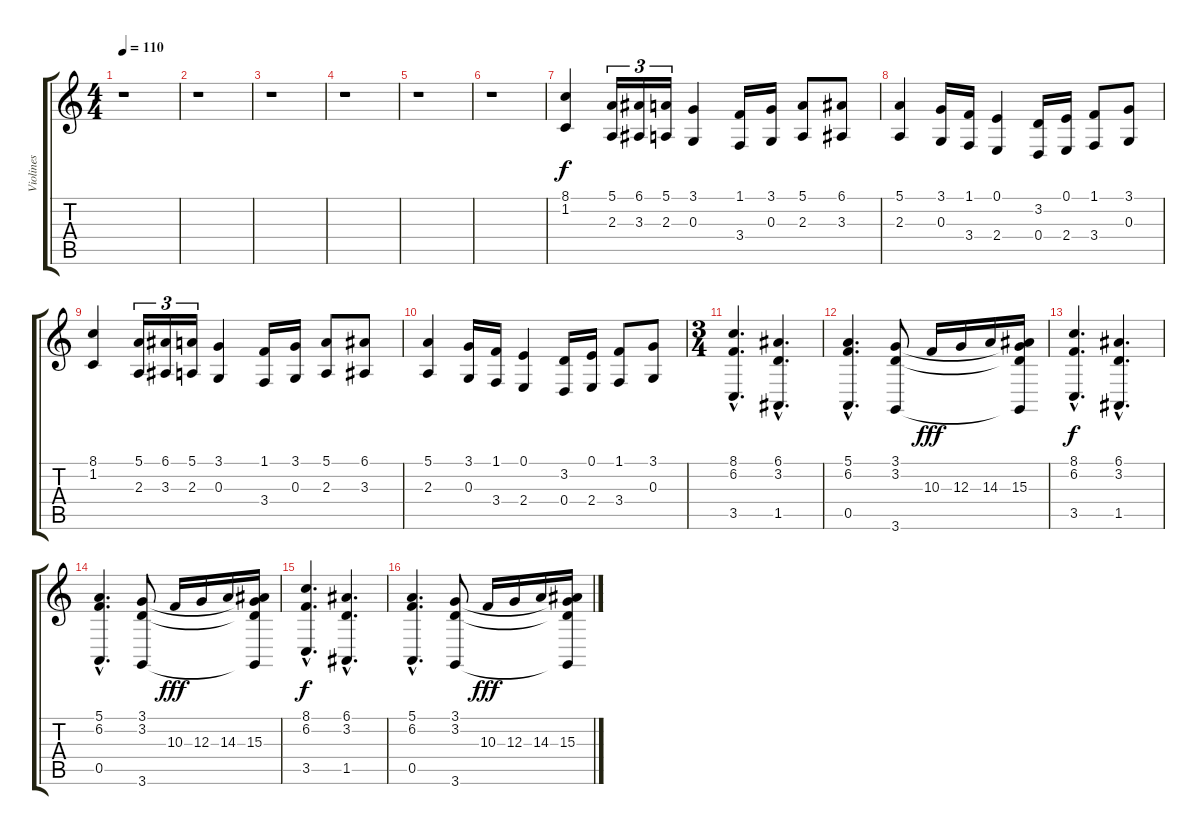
\track ("Violines" "Violines") {instrument stringensemble1}
\staff {score tabs}
\tuning (E4 B3 G3 D3 A2 E2) {hide}
\ts (4 4)
\tempo 110
\clef g2
\ks c
r.1{dy f} |
r.1 |
r.1 |
r.1 |
r.1 |
r.1 |
(8.1 1.2).4{volume 9} (5.1 2.3).16{tu (3 2)} (6.1 3.3).16{tu (3 2)} (5.1 2.3).16{tu (3 2)} (3.1 0.3).4 (1.1 3.4).16 (3.1 0.3).16 (5.1 2.3).8 (6.1 3.3).8 |
(5.1 2.3).4 (3.1 0.3).16 (1.1 3.4).16 (0.1 2.4).4 (3.2 0.4).16 (0.1 2.4).16 (1.1 3.4).8 (3.1 0.3).8 |
(8.1 1.2).4 (5.1 2.3).16{tu (3 2)} (6.1 3.3).16{tu (3 2)} (5.1 2.3).16{tu (3 2)} (3.1 0.3).4 (1.1 3.4).16 (3.1 0.3).16 (5.1 2.3).8 (6.1 3.3).8 |
(5.1 2.3).4 (3.1 0.3).16 (1.1 3.4).16 (0.1 2.4).4 (3.2 0.4).16 (0.1 2.4).16 (1.1 3.4).8 (3.1 0.3).8 |
\ts (3 4)
(8.1{hac} 6.2{hac} 3.5{hac}).4{d volume 12} (6.1{hac} 3.2{hac} 1.5{hac}).4{d} |
(5.1{hac} 6.2{hac} 0.5{hac}).4{d} (3.1 3.2 3.6).8 10.3.16{dy fff} 12.3.16 14.3.16 (3.1{t} 3.2{t} 15.3 3.6{t}).16 |
(8.1{hac} 6.2{hac} 3.5{hac}).4{d dy f} (6.1{hac} 3.2{hac} 1.5{hac}).4{d} |
(5.1{hac} 6.2{hac} 0.5{hac}).4{d} (3.1 3.2 3.6).8 10.3.16{dy fff} 12.3.16 14.3.16 (3.1{t} 3.2{t} 15.3 3.6{t}).16 |
(8.1{hac} 6.2{hac} 3.5{hac}).4{d dy f} (6.1{hac} 3.2{hac} 1.5{hac}).4{d} |
(5.1{hac} 6.2{hac} 0.5{hac}).4{d} (3.1 3.2 3.6).8 10.3.16{dy fff} 12.3.16 14.3.16 (3.1{t} 3.2{t} 15.3 3.6{t}).16
